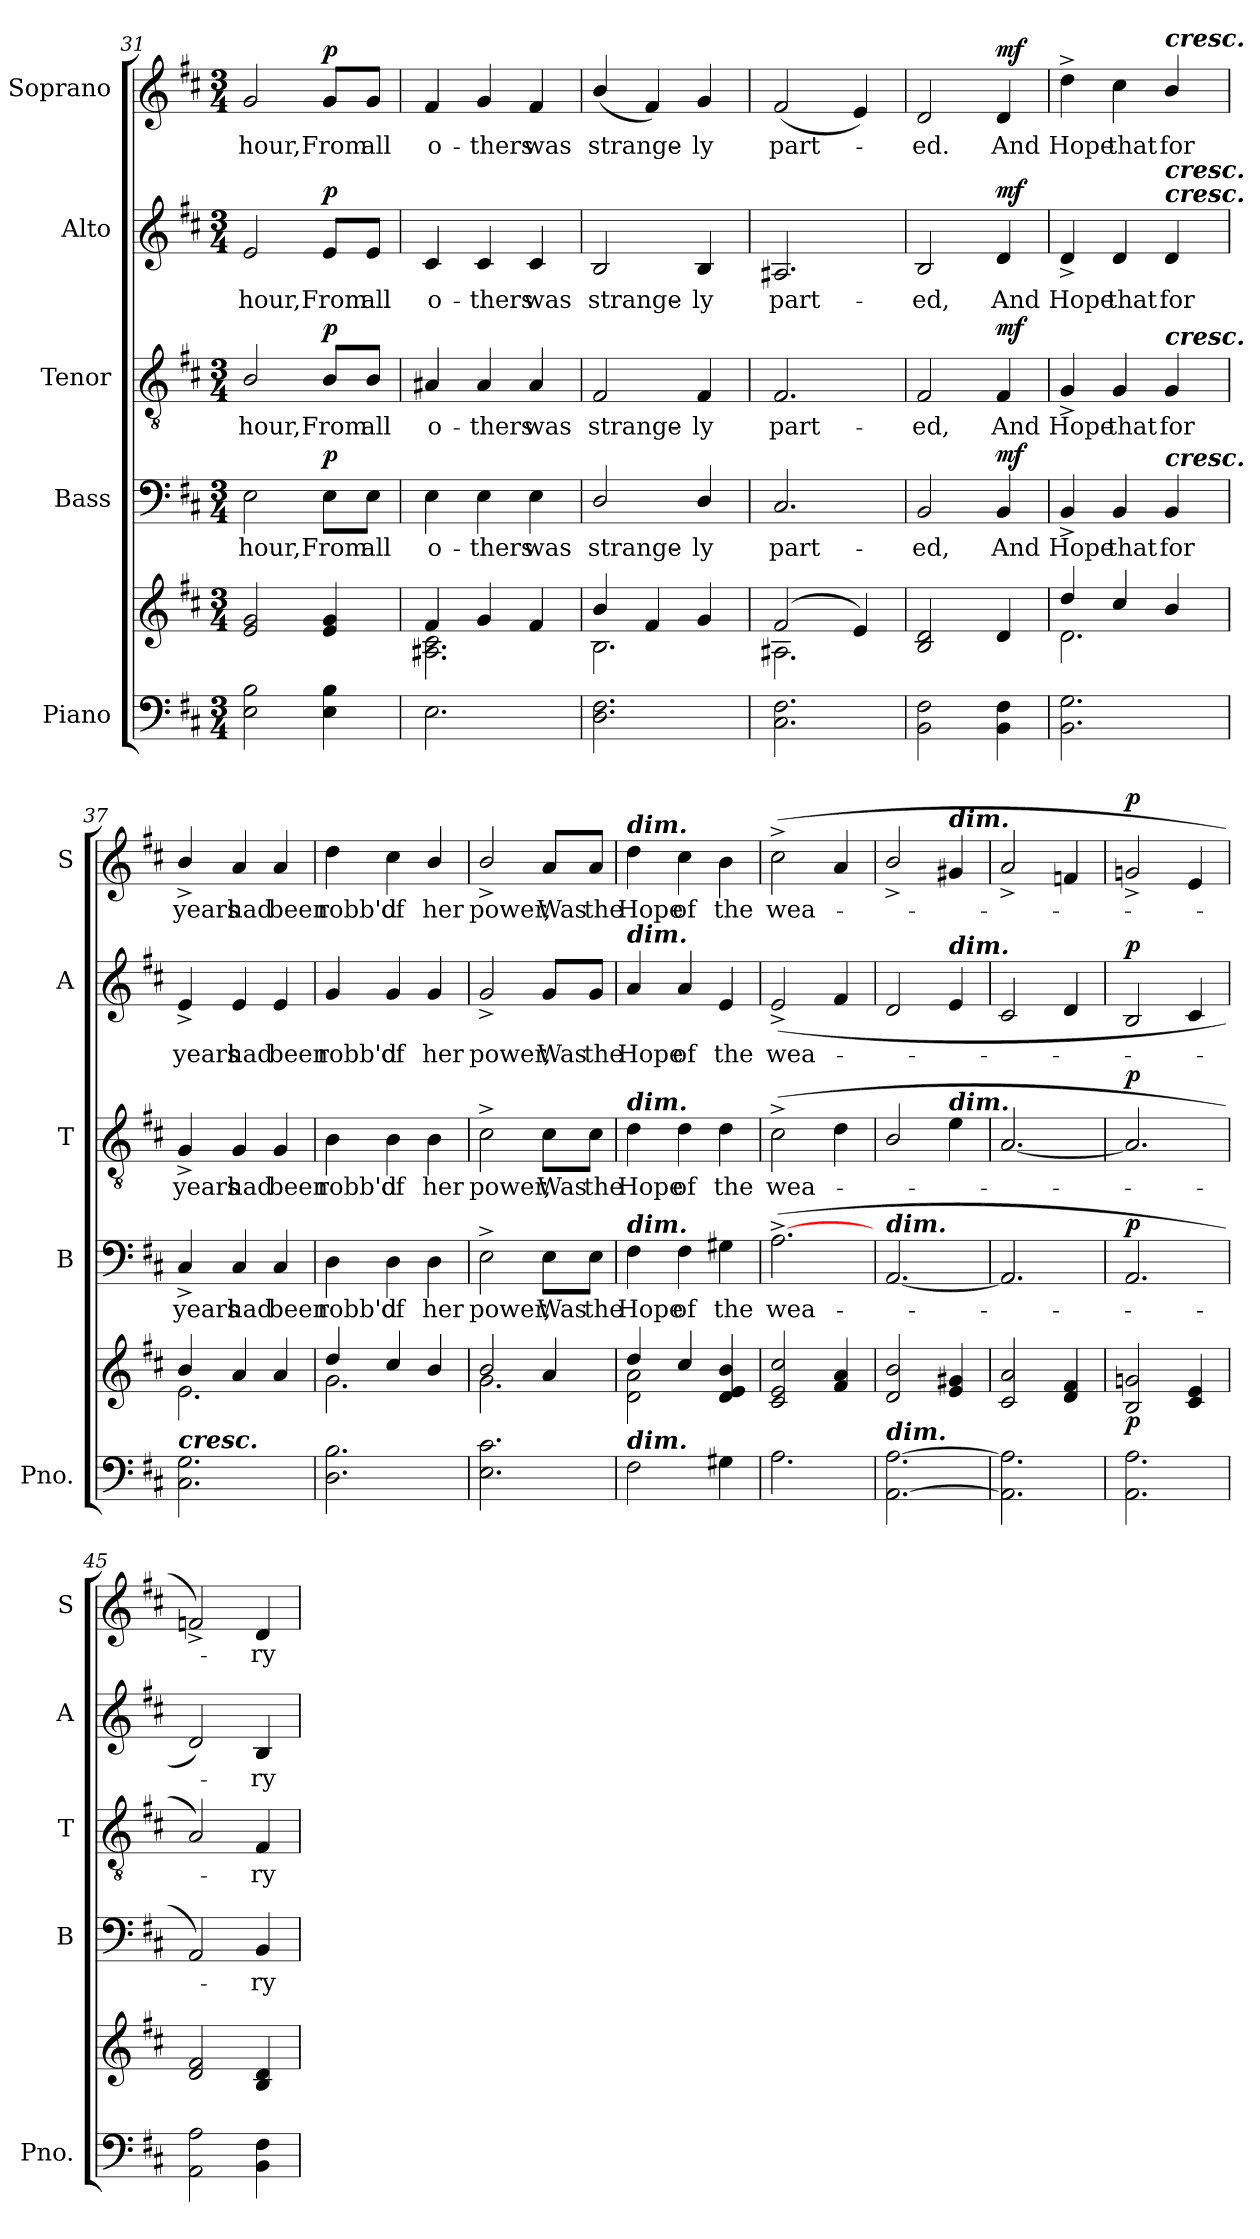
**kern	**kern	**dynam	**kern	**text	**dynam	**kern	**text	**dynam	**kern	**text	**dynam	**kern	**text	**dynam
*part5	*part5	*part5	*part4	*part4	*part4	*part3	*part3	*part3	*part2	*part2	*part2	*part1	*part1	*part1
*staff6	*staff5	*staff5/6	*staff4	*staff4	*staff4	*staff3	*staff3	*staff3	*staff2	*staff2	*staff2	*staff1	*staff1	*staff1
*I"Piano	*	*	*I"Bass	*	*	*I"Tenor	*	*	*I"Alto	*	*	*I"Soprano	*	*
*I'Pno.	*	*	*I'B	*	*	*I'T	*	*	*I'A	*	*	*I'S	*	*
*clefF4	*clefG2	*	*clefF4	*	*	*clefGv2	*	*	*clefG2	*	*	*clefG2	*	*
*k[f#c#]	*k[f#c#]	*	*k[f#c#]	*	*	*k[f#c#]	*	*	*k[f#c#]	*	*	*k[f#c#]	*	*
*D:	*D:	*	*D:	*	*	*D:	*	*	*D:	*	*	*D:	*	*
*M3/4	*M3/4	*	*M3/4	*	*	*M3/4	*	*	*M3/4	*	*	*M3/4	*	*
=31	=31	=31	=31	=31	=31	=31	=31	=31	=31	=31	=31	=31	=31	=31
*	*^	*	*	*	*	*	*	*	*	*	*	*	*	*
!	!	!	!	!	!LO:LY:b	!	!	!LO:LY:b	!	!	!LO:LY:b	!	!	!LO:LY:b	!
2E\ 2B\	2e/ 2g/	2.ryy	.	2E\	hour,	.	2B/	hour,	.	2e/	hour,	.	2g/	hour,	.
!	!	!	!	!	!LO:LY:b	!LO:DY:b	!	!LO:LY:b	!LO:DY:b	!	!LO:LY:b	!LO:DY:b	!	!LO:LY:b	!LO:DY:b
4E\ 4B\	4e/ 4g/	.	.	8E\L	From	p	8B/L	From	p	8e/L	From	p	8g/L	From	p
!	!	!	!	!	!LO:LY:b	!	!	!LO:LY:b	!	!	!LO:LY:b	!	!	!LO:LY:b	!
.	.	.	.	8E\J	all	.	8B/J	all	.	8e/J	all	.	8g/J	all	.
=32	=32	=32	=32	=32	=32	=32	=32	=32	=32	=32	=32	=32	=32	=32	=32
!	!	!	!	!	!LO:LY:b	!	!	!LO:LY:b	!	!	!LO:LY:b	!	!	!LO:LY:b	!
2.E\	4f#/	2.A#X\ 2.c#\	.	4E\	o-	.	4A#X/	o-	.	4c#/	o-	.	4f#/	o-	.
!	!	!	!	!	!LO:LY:b	!	!	!LO:LY:b	!	!	!LO:LY:b	!	!	!LO:LY:b	!
.	4g/	.	.	4E\	-thers	.	4A#/	-thers	.	4c#/	-thers	.	4g/	-thers	.
!	!	!	!	!	!LO:LY:b	!	!	!LO:LY:b	!	!	!LO:LY:b	!	!	!LO:LY:b	!
.	4f#/	.	.	4E\	was	.	4A#/	was	.	4c#/	was	.	4f#/	was	.
=33	=33	=33	=33	=33	=33	=33	=33	=33	=33	=33	=33	=33	=33	=33	=33
!	!	!	!	!	!LO:LY:b	!	!	!LO:LY:b	!	!	!LO:LY:b	!	!	!LO:LY:b	!
2.D\ 2.F#\	4b/	2.B\	.	2D/	strange-	.	2F#/	strange-	.	2B/	strange-	.	(<4b/	strange-	.
.	4f#/	.	.	.	.	.	.	.	.	.	.	.	4f#/)	.	.
!	!	!	!	!	!LO:LY:b	!	!	!LO:LY:b	!	!	!LO:LY:b	!	!	!LO:LY:b	!
.	4g/	.	.	4D/	-ly	.	4F#/	-ly	.	4B/	-ly	.	4g/	ly	.
!!LO:PB:g=z
=34	=34	=34	=34	=34	=34	=34	=34	=34	=34	=34	=34	=34	=34	=34	=34
!	!	!	!	!	!LO:LY:b	!	!	!LO:LY:b	!	!	!LO:LY:b	!	!	!LO:LY:b	!
2.C#\ 2.F#\	(>2f#/	2.A#X\	.	2.C#/	part-	.	2.F#/	part-	.	2.A#X/	part-	.	(<2f#/	part-	.
.	4e/)	.	.	.	.	.	.	.	.	.	.	.	4e/)	.	.
=35	=35	=35	=35	=35	=35	=35	=35	=35	=35	=35	=35	=35	=35	=35	=35
!	!	!	!	!	!LO:LY:b	!	!	!LO:LY:b	!	!	!LO:LY:b	!	!	!LO:LY:b	!
2BB\ 2F#\	2B/ 2d/	2.ryy	.	2BB/	-ed,	.	2F#/	-ed,	.	2B/	-ed,	.	2d/	ed.	.
!	!	!	!	!	!LO:LY:b	!LO:DY:b	!	!LO:LY:b	!LO:DY:b	!	!LO:LY:b	!LO:DY:b	!	!LO:LY:b	!LO:DY:b
4BB\ 4F#\	4d/	.	.	4BB/	And	mf	4F#/	And	mf	4d/	And	mf	4d/	And	mf
=36	=36	=36	=36	=36	=36	=36	=36	=36	=36	=36	=36	=36	=36	=36	=36
!	!	!	!	!	!LO:LY:b	!	!	!LO:LY:b	!	!	!LO:LY:b	!	!	!LO:LY:b	!
2.BB\ 2.G\	4dd/	2.d\	.	4BB^/	Hope	.	4G^/	Hope	.	4d^/	Hope	.	4dd^\	Hope	.
!	!	!	!	!	!LO:LY:b	!	!	!LO:LY:b	!	!	!LO:LY:b	!	!	!LO:LY:b	!
.	4cc#/	.	.	4BB/	that	.	4G/	that	.	4d/	that	.	4cc#\	that	.
!	!	!	!	!	!	!	!	!	!	!	!	!	!LO:TX:a:Bi:t=cresc.	!	!
!	!	!	!	!	!	!	!	!	!	!LO:TX:a:Bi:t=cresc.	!	!	!	!	!
!	!	!	!	!	!	!	!	!	!	!LO:TX:a:Bi:t=cresc.	!	!	!	!	!
!	!	!	!	!	!	!	!LO:TX:a:Bi:t=cresc.	!	!	!	!	!	!	!	!
!	!	!	!	!LO:TX:a:Bi:t=cresc.	!	!	!	!	!	!	!	!	!	!	!
!	!	!	!	!	!LO:LY:b	!	!	!LO:LY:b	!	!	!LO:LY:b	!	!	!LO:LY:b	!
.	4b/	.	.	4BB/	for	.	4G/	for	.	4d/	for	.	4b/	for	.
=37	=37	=37	=37	=37	=37	=37	=37	=37	=37	=37	=37	=37	=37	=37	=37
!LO:TX:a:Bi:t=cresc.	!	!	!	!	!	!	!	!	!	!	!	!	!	!	!
!	!	!	!	!	!LO:LY:b	!	!	!LO:LY:b	!	!	!LO:LY:b	!	!	!LO:LY:b	!
2.C#\ 2.G\	4b/	2.e\	.	4C#^/	years	.	4G^/	years	.	4e^/	years	.	4b^/	years	.
!	!	!	!	!	!LO:LY:b	!	!	!LO:LY:b	!	!	!LO:LY:b	!	!	!LO:LY:b	!
.	4a/	.	.	4C#/	had	.	4G/	had	.	4e/	had	.	4a/	had	.
!	!	!	!	!	!LO:LY:b	!	!	!LO:LY:b	!	!	!LO:LY:b	!	!	!LO:LY:b	!
.	4a/	.	.	4C#/	been	.	4G/	been	.	4e/	been	.	4a/	been	.
=38	=38	=38	=38	=38	=38	=38	=38	=38	=38	=38	=38	=38	=38	=38	=38
!	!	!	!	!	!LO:LY:b	!	!	!LO:LY:b	!	!	!LO:LY:b	!	!	!LO:LY:b	!
2.D\ 2.B\	4dd/	2.g\	.	4D\	robb'd	.	4B\	robb'd	.	4g/	robb'd	.	4dd\	robb'd	.
!	!	!	!	!	!LO:LY:b	!	!	!LO:LY:b	!	!	!LO:LY:b	!	!	!LO:LY:b	!
.	4cc#/	.	.	4D\	of	.	4B\	of	.	4g/	of	.	4cc#\	of	.
!	!	!	!	!	!LO:LY:b	!	!	!LO:LY:b	!	!	!LO:LY:b	!	!	!LO:LY:b	!
.	4b/	.	.	4D\	her	.	4B\	her	.	4g/	her	.	4b/	her	.
=39	=39	=39	=39	=39	=39	=39	=39	=39	=39	=39	=39	=39	=39	=39	=39
!	!	!	!	!	!LO:LY:b	!	!	!LO:LY:b	!	!	!LO:LY:b	!	!	!LO:LY:b	!
2.E\ 2.c#\	2b/	2.g\	.	2E^\	power,	.	2c#^\	power,	.	2g^/	power,	.	2b^/	power,	.
!	!	!	!	!	!LO:LY:b	!	!	!LO:LY:b	!	!	!LO:LY:b	!	!	!LO:LY:b	!
.	4a/	.	.	8E\L	Was	.	8c#\L	Was	.	8g/L	Was	.	8a/L	Was	.
!	!	!	!	!	!LO:LY:b	!	!	!LO:LY:b	!	!	!LO:LY:b	!	!	!LO:LY:b	!
.	.	.	.	8E\J	the	.	8c#\J	the	.	8g/J	the	.	8a/J	the	.
=40	=40	=40	=40	=40	=40	=40	=40	=40	=40	=40	=40	=40	=40	=40	=40
!	!	!	!	!	!	!	!	!	!	!	!	!	!LO:TX:a:Bi:t=dim.	!	!
!	!	!	!	!	!	!	!	!	!	!LO:TX:a:Bi:t=dim.	!	!	!	!	!
!	!	!	!	!	!	!	!LO:TX:a:Bi:t=dim.	!	!	!	!	!	!	!	!
!	!	!	!	!LO:TX:a:Bi:t=dim.	!	!	!	!	!	!	!	!	!	!	!
!LO:TX:a:Bi:t=dim.	!	!	!	!	!	!	!	!	!	!	!	!	!	!	!
!	!	!	!	!	!LO:LY:b	!	!	!LO:LY:b	!	!	!LO:LY:b	!	!	!LO:LY:b	!
2F#\	4dd/	2d\ 2a\	.	4F#\	Hope	.	4d\	Hope	.	4a/	Hope	.	4dd\	Hope	.
!	!	!	!	!	!LO:LY:b	!	!	!LO:LY:b	!	!	!LO:LY:b	!	!	!LO:LY:b	!
.	4cc#/	.	.	4F#\	of	.	4d\	of	.	4a/	of	.	4cc#\	of	.
!	!	!	!	!	!LO:LY:b	!	!	!LO:LY:b	!	!	!LO:LY:b	!	!	!LO:LY:b	!
4G#X\	4d/ 4e/ 4b/	4ryy	.	4G#X\	the	.	4d\	the	.	4e/	the	.	4b\	the	.
!!LO:PB:g=z
=41	=41	=41	=41	=41	=41	=41	=41	=41	=41	=41	=41	=41	=41	=41	=41
*^	*	*	*	*	*	*	*	*	*	*	*	*	*	*	*
!	!	!	!	!	!	!LO:LY:b	!	!	!LO:LY:b	!	!	!LO:LY:b	!	!	!LO:LY:b	!
*	*	*v	*v	*	*	*	*	*	*	*	*	*	*	*	*	*
2.A\	2.ryy	2c#/ 2e/ 2cc#/	.	(<[2.A^\	wea-	.	(<2c#^\	wea-	.	(<2e^/	wea-	.	(<2cc#^\	wea-	.
.	.	4f#/ 4a/	.	.	.	.	4d\	.	.	4f#/	.	.	4a/	.	.
=42	=42	=42	=42	=42	=42	=42	=42	=42	=42	=42	=42	=42	=42	=42	=42
!	!	!	!	!LO:TX:a:Bi:t=dim.	!	!	!	!	!	!	!	!	!	!	!
!LO:TX:a:Bi:t=dim.	!	!	!	!	!	!	!	!	!	!	!	!	!	!	!
[2.AA\ [2.A\	2.ryy	2d/ 2b/	.	[2.AA/	.	.	2B/	.	.	2d/	.	.	2b^/	.	.
!	!	!	!	!	!	!	!	!	!	!	!	!	!LO:TX:a:Bi:t=dim.	!	!
!	!	!	!	!	!	!	!	!	!	!LO:TX:a:Bi:t=dim.	!	!	!	!	!
!	!	!	!	!	!	!	!LO:TX:a:Bi:t=dim.	!	!	!	!	!	!	!	!
.	.	4e/ 4g#X/	.	.	.	.	4e\	.	.	4e/	.	.	4g#X/	.	.
=43	=43	=43	=43	=43	=43	=43	=43	=43	=43	=43	=43	=43	=43	=43	=43
2.AA\] 2.A\]	2.ryy	2c#/ 2a/	.	2.AA/]	.	.	[2.A/	.	.	2c#/	.	.	2a^/	.	.
.	.	4d/ 4f#/	.	.	.	.	.	.	.	4d/	.	.	4fn/	.	.
=44	=44	=44	=44	=44	=44	=44	=44	=44	=44	=44	=44	=44	=44	=44	=44
!	!	!	!LO:DY:b	!	!	!LO:DY:b	!	!	!LO:DY:b	!	!	!LO:DY:b	!	!	!LO:DY:b
2.AA\ 2.A\	2.ryy	2B/ 2gni/	p	2.AA/	.	p	2.A/]	.	p	2B/	.	p	2gni^/	.	p
.	.	4c#/ 4e/	.	.	.	.	.	.	.	4c#/	.	.	4e/	.	.
=45	=45	=45	=45	=45	=45	=45	=45	=45	=45	=45	=45	=45	=45	=45	=45
2AA\ 2A\	2.ryy	2d/ 2f#/	.	2AA/)	.	.	2A/)	.	.	2d/)	.	.	2fn^/)	.	.
!	!	!	!	!	!LO:LY:b	!	!	!LO:LY:b	!	!	!LO:LY:b	!	!	!LO:LY:b	!
4BB\ 4F#\	.	4B/ 4d/	.	4BB/	ry	.	4F#/	ry	.	4B/	ry	.	4d/	ry	.
*v	*v	*	*	*	*	*	*	*	*	*	*	*	*	*	*
=	=	=	=	=	=	=	=	=	=	=	=	=	=	=
*-	*-	*-	*-	*-	*-	*-	*-	*-	*-	*-	*-	*-	*-	*-
